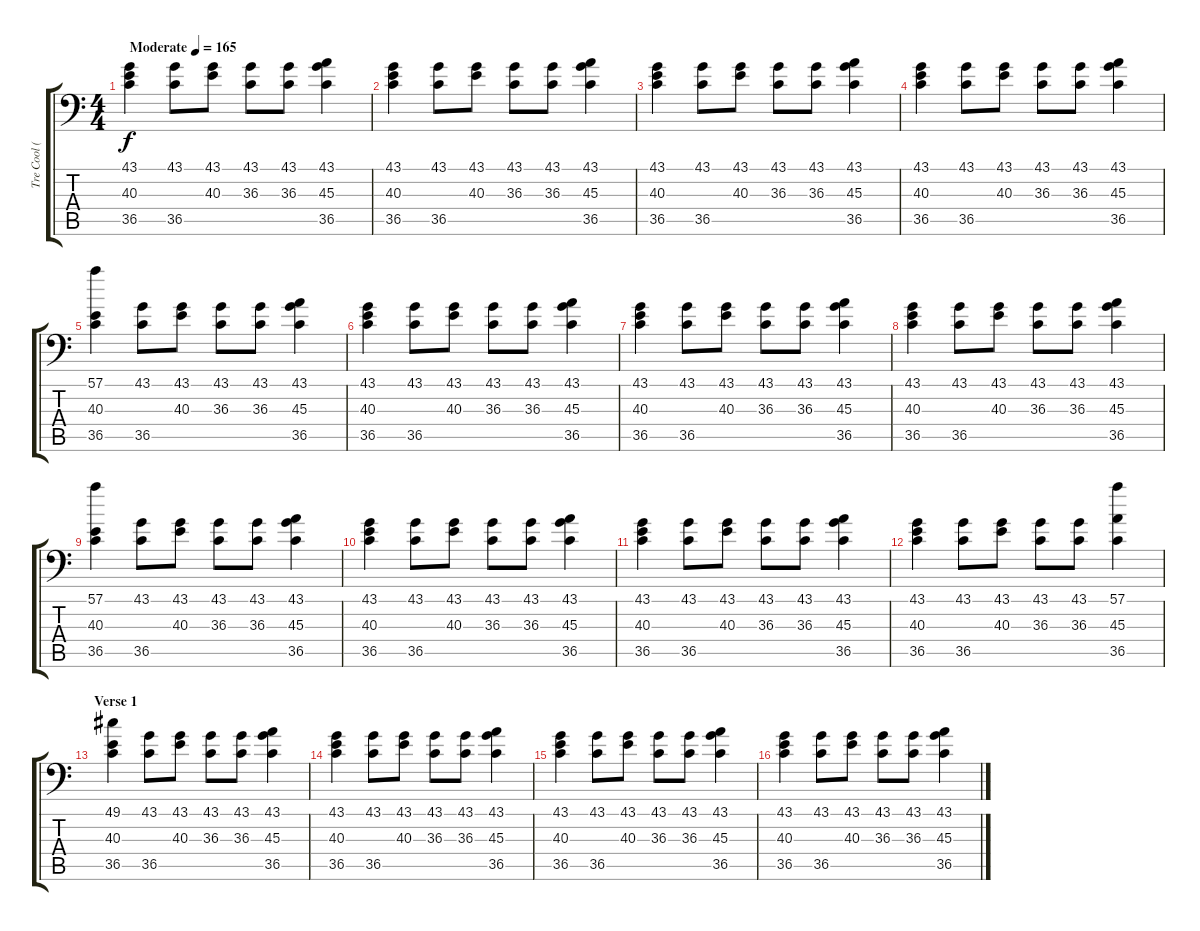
\track ("Tre Cool (Drums)" "Tre Cool (") {instrument acousticgrandpiano}
\staff {score tabs}
\tuning (C-1 C-1 C-1 C-1 C-1 C-1) {hide}
\ts (4 4)
\tempo (165 "Moderate")
\clef f4
\ks c
(43.1 40.3 36.5).4{dy f instrument acousticgrandpiano} (43.1 36.5).8 (43.1 40.3).8 (43.1 36.3).8 (43.1 36.3).8 (43.1 45.3 36.5).4 |
(43.1 40.3 36.5).4 (43.1 36.5).8 (43.1 40.3).8 (43.1 36.3).8 (43.1 36.3).8 (43.1 45.3 36.5).4 |
(43.1 40.3 36.5).4 (43.1 36.5).8 (43.1 40.3).8 (43.1 36.3).8 (43.1 36.3).8 (43.1 45.3 36.5).4 |
(43.1 40.3 36.5).4 (43.1 36.5).8 (43.1 40.3).8 (43.1 36.3).8 (43.1 36.3).8 (43.1 45.3 36.5).4 |
(57.1 40.3 36.5).4 (43.1 36.5).8 (43.1 40.3).8 (43.1 36.3).8 (43.1 36.3).8 (43.1 45.3 36.5).4 |
(43.1 40.3 36.5).4 (43.1 36.5).8 (43.1 40.3).8 (43.1 36.3).8 (43.1 36.3).8 (43.1 45.3 36.5).4 |
(43.1 40.3 36.5).4 (43.1 36.5).8 (43.1 40.3).8 (43.1 36.3).8 (43.1 36.3).8 (43.1 45.3 36.5).4 |
(43.1 40.3 36.5).4 (43.1 36.5).8 (43.1 40.3).8 (43.1 36.3).8 (43.1 36.3).8 (43.1 45.3 36.5).4 |
(57.1 40.3 36.5).4 (43.1 36.5).8 (43.1 40.3).8 (43.1 36.3).8 (43.1 36.3).8 (43.1 45.3 36.5).4 |
(43.1 40.3 36.5).4 (43.1 36.5).8 (43.1 40.3).8 (43.1 36.3).8 (43.1 36.3).8 (43.1 45.3 36.5).4 |
(43.1 40.3 36.5).4 (43.1 36.5).8 (43.1 40.3).8 (43.1 36.3).8 (43.1 36.3).8 (43.1 45.3 36.5).4 |
(43.1 40.3 36.5).4 (43.1 36.5).8 (43.1 40.3).8 (43.1 36.3).8 (43.1 36.3).8 (57.1 45.3 36.5).4 |
\section ("" "Verse 1")
(49.1 40.3 36.5).4 (43.1 36.5).8 (43.1 40.3).8 (43.1 36.3).8 (43.1 36.3).8 (43.1 45.3 36.5).4 |
(43.1 40.3 36.5).4 (43.1 36.5).8 (43.1 40.3).8 (43.1 36.3).8 (43.1 36.3).8 (43.1 45.3 36.5).4 |
(43.1 40.3 36.5).4 (43.1 36.5).8 (43.1 40.3).8 (43.1 36.3).8 (43.1 36.3).8 (43.1 45.3 36.5).4 |
(43.1 40.3 36.5).4 (43.1 36.5).8 (43.1 40.3).8 (43.1 36.3).8 (43.1 36.3).8 (43.1 45.3 36.5).4
